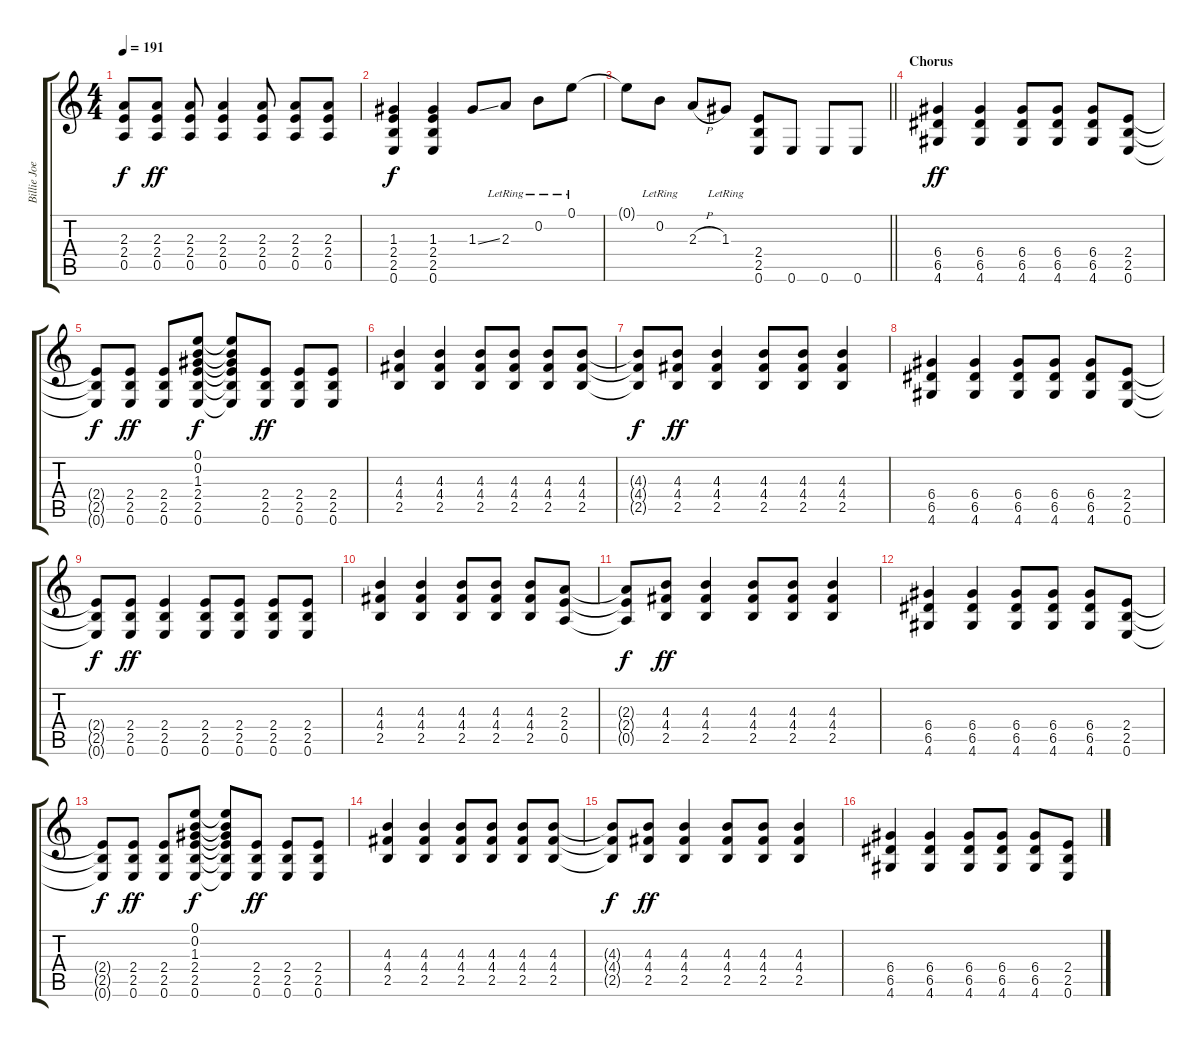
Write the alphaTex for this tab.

\track ("Billie Joe Armstrong (Guitar)" "Billie Joe") {instrument distortionguitar}
\staff {score tabs}
\tuning (E4 B3 G3 D3 A2 E2) {hide}
\ts (4 4)
\tempo 191
\clef g2
\ks c
(2.3{t} 2.4{t} 0.5{t}).8{dy f} (2.3 2.4 0.5).8{dy ff} (2.3 2.4 0.5).8 (2.3 2.4 0.5).4 (2.3 2.4 0.5).8 (2.3 2.4 0.5).8 (2.3 2.4 0.5).8 |
(1.3 2.4 2.5 0.6).4{dy f} (1.3 2.4 2.5 0.6).4 1.3{ss}.8 2.3{lr}.8 0.2{lr}.8 0.1{lr}.8 |
\barLineRight lightlight
0.1{t}.8 0.2{lr}.8 2.3{h}.8 1.3{lr}.8 (2.4 2.5 0.6).8 0.6.8 0.6.8 0.6.8 |
\section ("" "Chorus")
(6.4 6.5 4.6).4{dy ff} (6.4 6.5 4.6).4 (6.4 6.5 4.6).8 (6.4 6.5 4.6).8 (6.4 6.5 4.6).8 (2.4 2.5 0.6).8 |
(2.4{t} 2.5{t} 0.6{t}).8{dy f} (2.4 2.5 0.6).8{dy ff} (2.4 2.5 0.6).8 (0.1 0.2 1.3 2.4 2.5 0.6).8{dy f} (0.1{t} 0.2{t} 1.3{t} 2.4{t} 2.5{t} 0.6{t}).8 (2.4 2.5 0.6).8{dy ff} (2.4 2.5 0.6).8 (2.4 2.5 0.6).8 |
(4.3 4.4 2.5).4 (4.3 4.4 2.5).4 (4.3 4.4 2.5).8 (4.3 4.4 2.5).8 (4.3 4.4 2.5).8 (4.3 4.4 2.5).8 |
(4.3{t} 4.4{t} 2.5{t}).8{dy f} (4.3 4.4 2.5).8{dy ff} (4.3 4.4 2.5).4 (4.3 4.4 2.5).8 (4.3 4.4 2.5).8 (4.3 4.4 2.5).4 |
(6.4 6.5 4.6).4 (6.4 6.5 4.6).4 (6.4 6.5 4.6).8 (6.4 6.5 4.6).8 (6.4 6.5 4.6).8 (2.4 2.5 0.6).8 |
(2.4{t} 2.5{t} 0.6{t}).8{dy f} (2.4 2.5 0.6).8{dy ff} (2.4 2.5 0.6).4 (2.4 2.5 0.6).8 (2.4 2.5 0.6).8 (2.4 2.5 0.6).8 (2.4 2.5 0.6).8 |
(4.3 4.4 2.5).4 (4.3 4.4 2.5).4 (4.3 4.4 2.5).8 (4.3 4.4 2.5).8 (4.3 4.4 2.5).8 (2.3 2.4 0.5).8 |
(2.3{t} 2.4{t} 0.5{t}).8{dy f} (4.3 4.4 2.5).8{dy ff} (4.3 4.4 2.5).4 (4.3 4.4 2.5).8 (4.3 4.4 2.5).8 (4.3 4.4 2.5).4 |
(6.4 6.5 4.6).4 (6.4 6.5 4.6).4 (6.4 6.5 4.6).8 (6.4 6.5 4.6).8 (6.4 6.5 4.6).8 (2.4 2.5 0.6).8 |
(2.4{t} 2.5{t} 0.6{t}).8{dy f} (2.4 2.5 0.6).8{dy ff} (2.4 2.5 0.6).8 (0.1 0.2 1.3 2.4 2.5 0.6).8{dy f} (0.1{t} 0.2{t} 1.3{t} 2.4{t} 2.5{t} 0.6{t}).8 (2.4 2.5 0.6).8{dy ff} (2.4 2.5 0.6).8 (2.4 2.5 0.6).8 |
(4.3 4.4 2.5).4 (4.3 4.4 2.5).4 (4.3 4.4 2.5).8 (4.3 4.4 2.5).8 (4.3 4.4 2.5).8 (4.3 4.4 2.5).8 |
(4.3{t} 4.4{t} 2.5{t}).8{dy f} (4.3 4.4 2.5).8{dy ff} (4.3 4.4 2.5).4 (4.3 4.4 2.5).8 (4.3 4.4 2.5).8 (4.3 4.4 2.5).4 |
(6.4 6.5 4.6).4 (6.4 6.5 4.6).4 (6.4 6.5 4.6).8 (6.4 6.5 4.6).8 (6.4 6.5 4.6).8 (2.4 2.5 0.6).8
